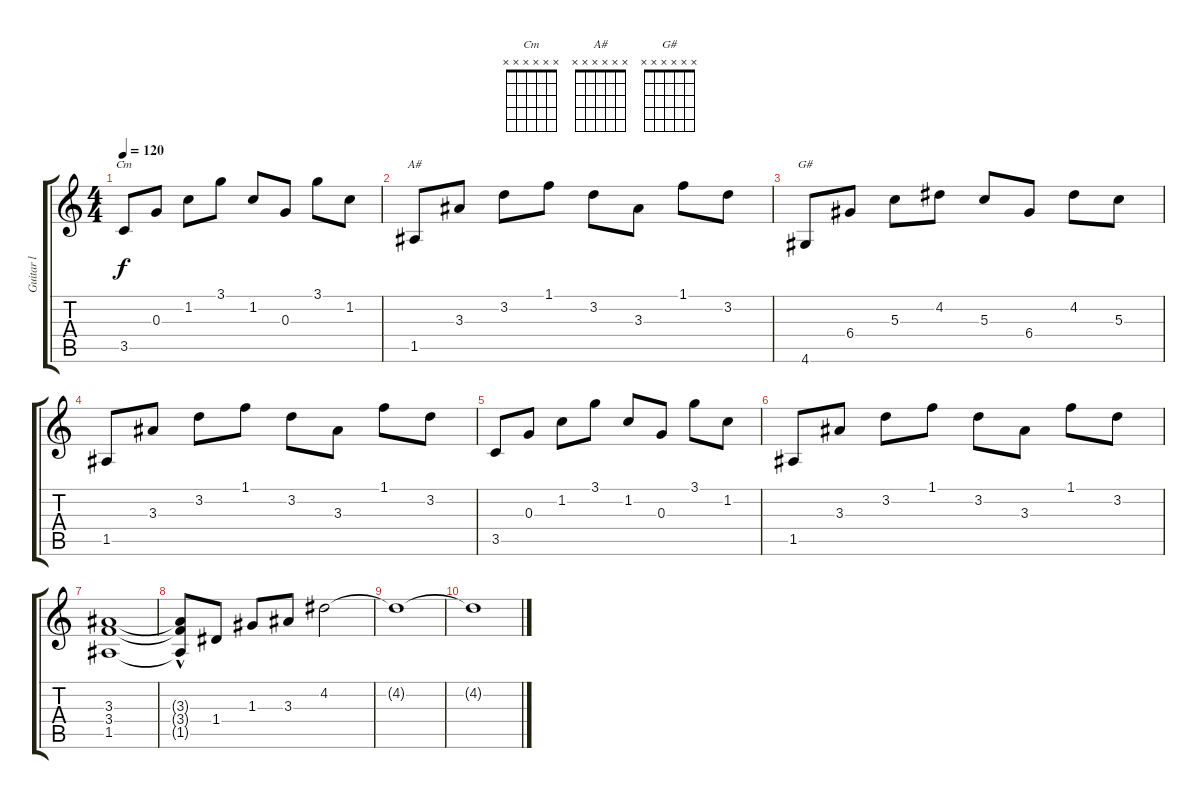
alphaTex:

\track ("Guitar l" "Guitar l") {instrument acousticguitarsteel}
\staff {score tabs}
\tuning (E4 B3 G3 D3 A2 E2) {hide}
\chord ("Cm" x x x x x x) {firstfret 0}
\chord ("A#" x x x x x x) {firstfret 0}
\chord ("G#" x x x x x x) {firstfret 0}
\ts (4 4)
\tempo 120
\clef g2
\ks c
3.5.8{ch "Cm" dy f} 0.3.8 1.2.8 3.1.8 1.2.8 0.3.8 3.1.8 1.2.8 |
1.5.8{ch "A#"} 3.3.8 3.2.8 1.1.8 3.2.8 3.3.8 1.1.8 3.2.8 |
4.6.8{ch "G#"} 6.4.8 5.3.8 4.2.8 5.3.8 6.4.8 4.2.8 5.3.8 |
1.5.8 3.3.8 3.2.8 1.1.8 3.2.8 3.3.8 1.1.8 3.2.8 |
3.5.8 0.3.8 1.2.8 3.1.8 1.2.8 0.3.8 3.1.8 1.2.8 |
1.5.8 3.3.8 3.2.8 1.1.8 3.2.8 3.3.8 1.1.8 3.2.8 |
(3.3 3.4 1.5).1 |
(3.3{t} 3.4{t} 1.5{hac t}).8 1.4.8 1.3.8 3.3.8 4.2.2 |
4.2{t}.1 |
4.2{t}.1
